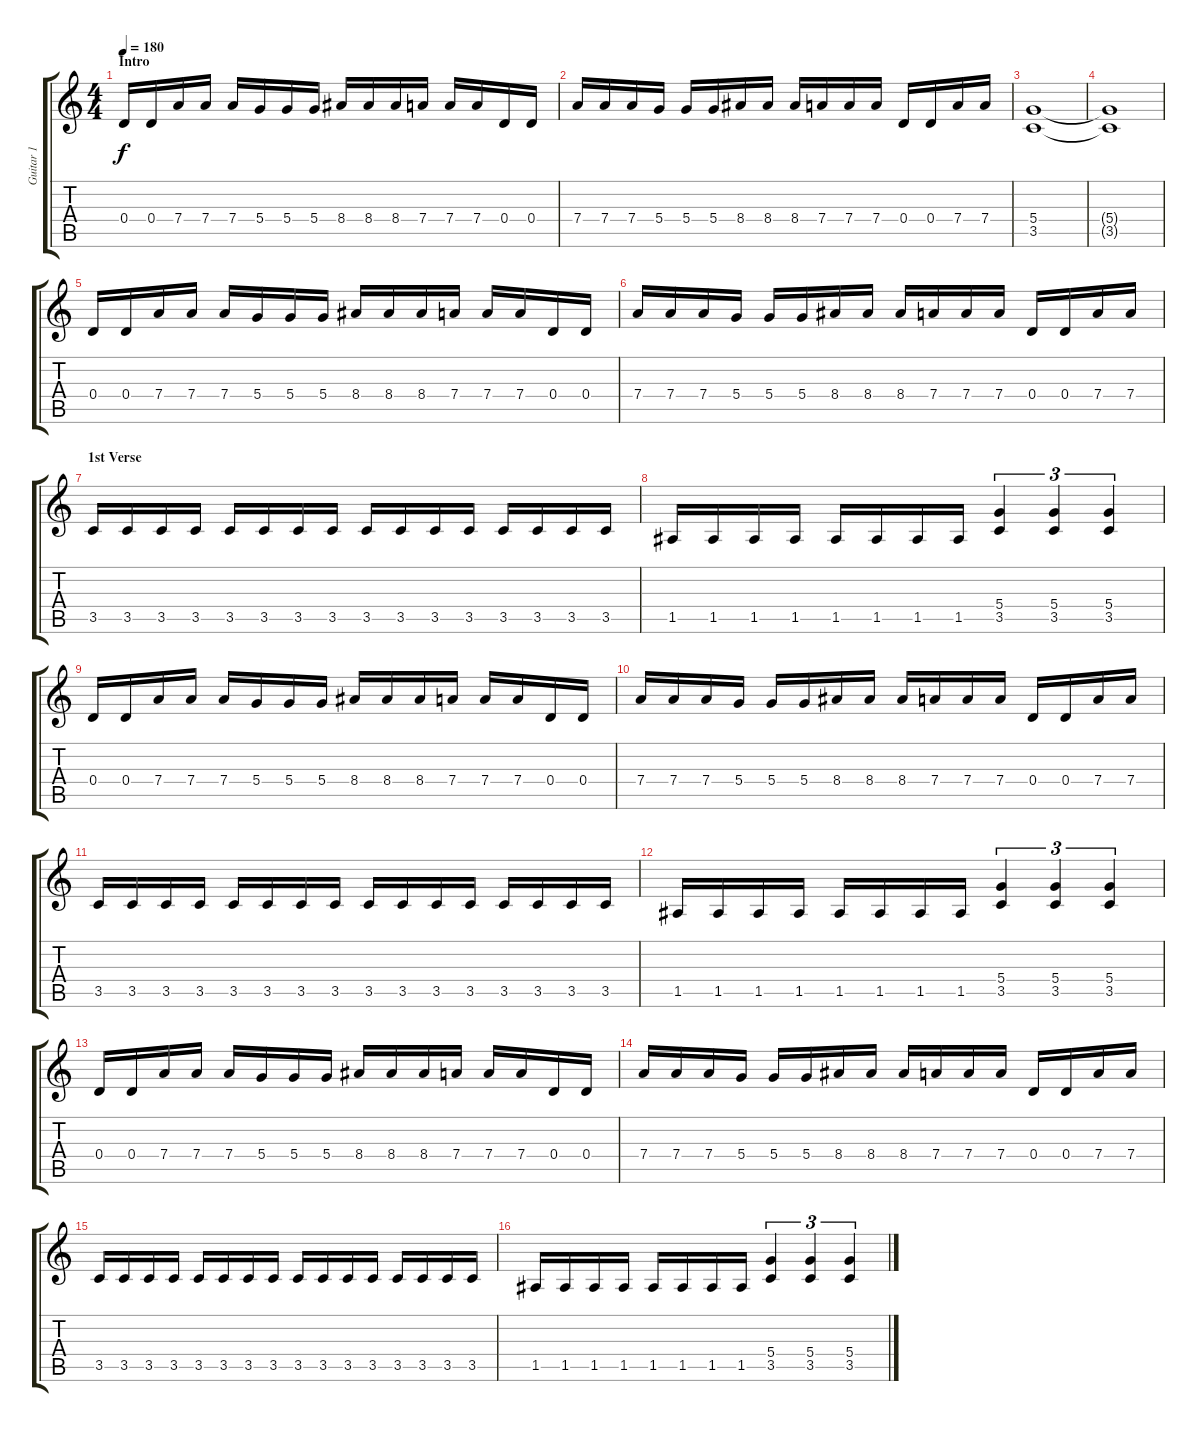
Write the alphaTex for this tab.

\track ("Guitar 1" "Guitar 1") {instrument distortionguitar}
\staff {score tabs}
\tuning (E4 B3 G3 D3 A2 E2) {hide}
\ts (4 4)
\section ("" "Intro")
\tempo 180
\clef g2
\ks c
0.4.16{dy f instrument distortionguitar} 0.4.16 7.4.16 7.4.16 7.4.16 5.4.16 5.4.16 5.4.16 8.4.16 8.4.16 8.4.16 7.4.16 7.4.16 7.4.16 0.4.16 0.4.16 |
7.4.16 7.4.16 7.4.16 5.4.16 5.4.16 5.4.16 8.4.16 8.4.16 8.4.16 7.4.16 7.4.16 7.4.16 0.4.16 0.4.16 7.4.16 7.4.16 |
(5.4 3.5).1 |
(5.4{t} 3.5{t}).1 |
0.4.16 0.4.16 7.4.16 7.4.16 7.4.16 5.4.16 5.4.16 5.4.16 8.4.16 8.4.16 8.4.16 7.4.16 7.4.16 7.4.16 0.4.16 0.4.16 |
7.4.16 7.4.16 7.4.16 5.4.16 5.4.16 5.4.16 8.4.16 8.4.16 8.4.16 7.4.16 7.4.16 7.4.16 0.4.16 0.4.16 7.4.16 7.4.16 |
\section ("" "1st Verse")
3.5.16 3.5.16 3.5.16 3.5.16 3.5.16 3.5.16 3.5.16 3.5.16 3.5.16 3.5.16 3.5.16 3.5.16 3.5.16 3.5.16 3.5.16 3.5.16 |
1.5.16 1.5.16 1.5.16 1.5.16 1.5.16 1.5.16 1.5.16 1.5.16 (5.4 3.5).4{tu (3 2)} (5.4 3.5).4{tu (3 2)} (5.4 3.5).4{tu (3 2)} |
0.4.16 0.4.16 7.4.16 7.4.16 7.4.16 5.4.16 5.4.16 5.4.16 8.4.16 8.4.16 8.4.16 7.4.16 7.4.16 7.4.16 0.4.16 0.4.16 |
7.4.16 7.4.16 7.4.16 5.4.16 5.4.16 5.4.16 8.4.16 8.4.16 8.4.16 7.4.16 7.4.16 7.4.16 0.4.16 0.4.16 7.4.16 7.4.16 |
3.5.16 3.5.16 3.5.16 3.5.16 3.5.16 3.5.16 3.5.16 3.5.16 3.5.16 3.5.16 3.5.16 3.5.16 3.5.16 3.5.16 3.5.16 3.5.16 |
1.5.16 1.5.16 1.5.16 1.5.16 1.5.16 1.5.16 1.5.16 1.5.16 (5.4 3.5).4{tu (3 2)} (5.4 3.5).4{tu (3 2)} (5.4 3.5).4{tu (3 2)} |
0.4.16 0.4.16 7.4.16 7.4.16 7.4.16 5.4.16 5.4.16 5.4.16 8.4.16 8.4.16 8.4.16 7.4.16 7.4.16 7.4.16 0.4.16 0.4.16 |
7.4.16 7.4.16 7.4.16 5.4.16 5.4.16 5.4.16 8.4.16 8.4.16 8.4.16 7.4.16 7.4.16 7.4.16 0.4.16 0.4.16 7.4.16 7.4.16 |
3.5.16 3.5.16 3.5.16 3.5.16 3.5.16 3.5.16 3.5.16 3.5.16 3.5.16 3.5.16 3.5.16 3.5.16 3.5.16 3.5.16 3.5.16 3.5.16 |
1.5.16 1.5.16 1.5.16 1.5.16 1.5.16 1.5.16 1.5.16 1.5.16 (5.4 3.5).4{tu (3 2)} (5.4 3.5).4{tu (3 2)} (5.4 3.5).4{tu (3 2)}
